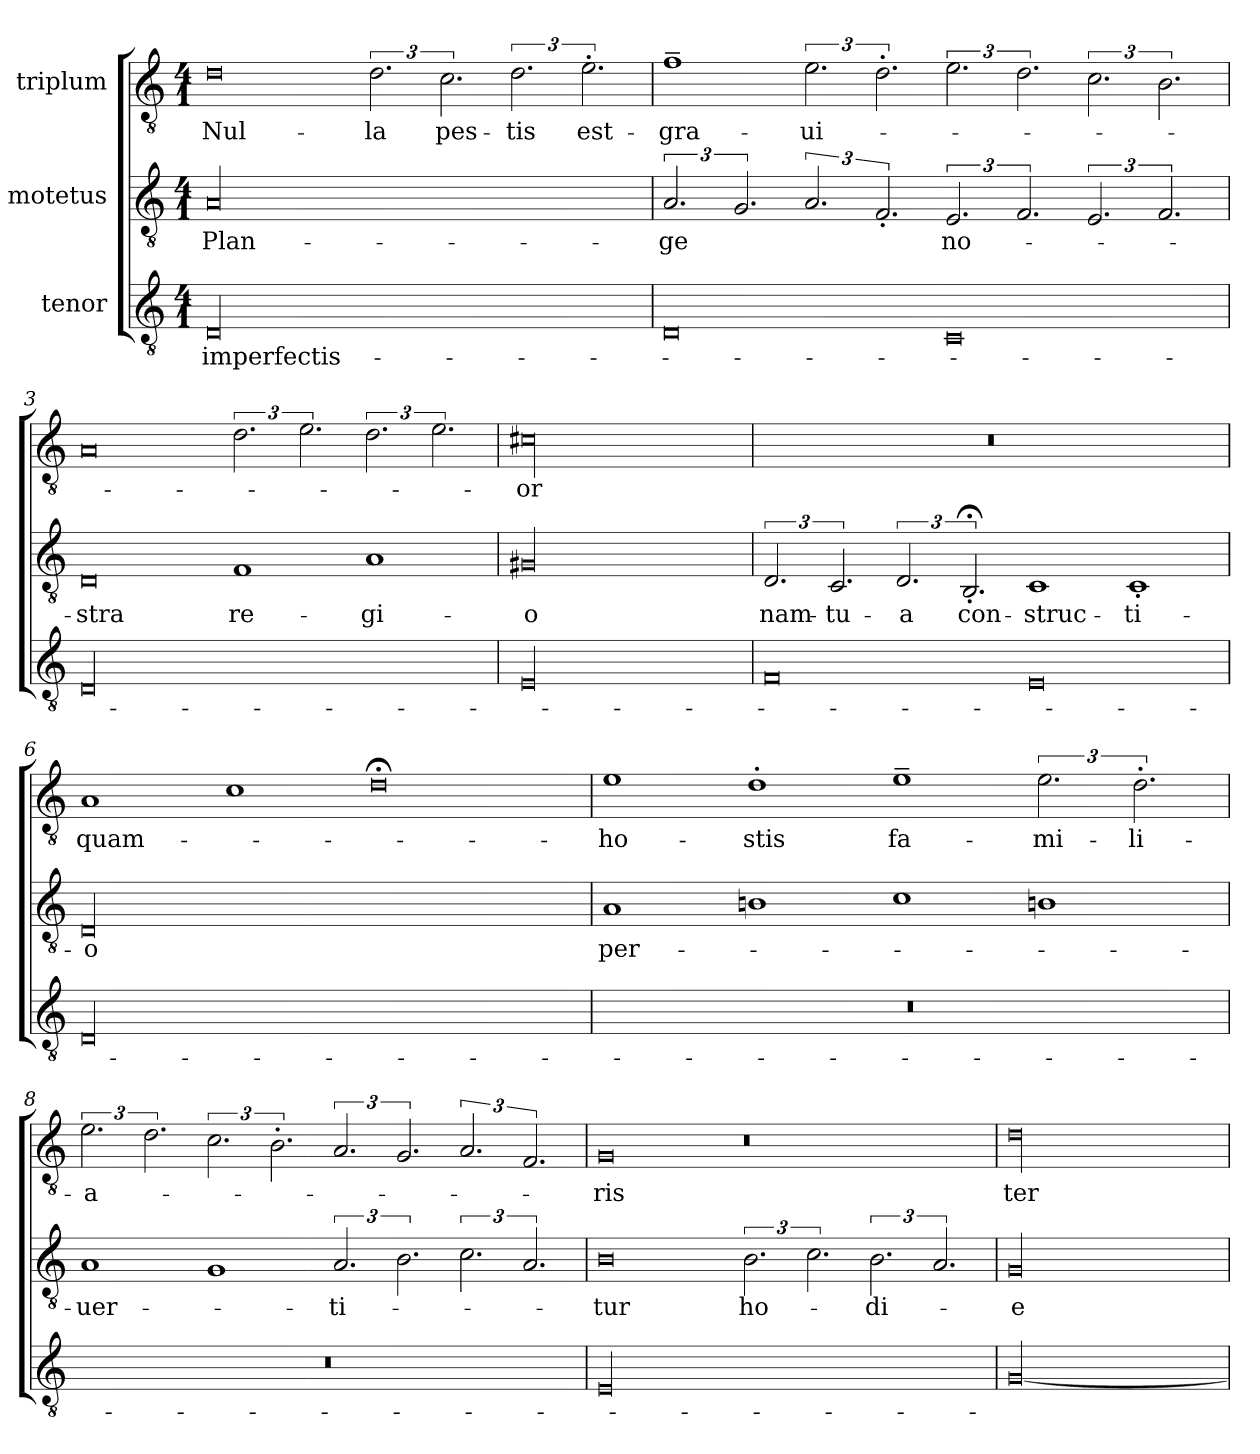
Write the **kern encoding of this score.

**kern	**text	**kern	**text	**kern	**text
*part3	*part3	*part2	*part2	*part1	*part1
*staff3	*staff3	*staff2	*staff2	*staff1	*staff1
*I"tenor	*	*I"motetus	*	*I"triplum	*
*clefGv2	*	*clefGv2	*	*clefGv2	*
*k[]	*	*k[]	*	*k[]	*
*C:	*	*C:	*	*C:	*
*M4/1	*	*M4/1	*	*M4/1	*
=1	=1	=1	=1	=1	=1
00D/	imperfectis-	00A/	Plan-	0d\	Nul-
.	.	.	.	3.d\	-la
.	.	.	.	3.c\	pes-
.	.	.	.	3.d\	-tis
.	.	.	.	3.e'\	est-
=2	=2	=2	=2	=2	=2
0D/	.	3.A/	-ge	1f~\	gra-
.	.	3.G/	.	.	.
.	.	3.A/	.	3.e\	-ui-
.	.	3.F'/	.	3.d'\	.
0C/	.	3.E/	no-	3.e\	.
.	.	3.F/	.	3.d\	.
.	.	3.E/	.	3.c\	.
.	.	3.F/	.	3.B\	.
=3	=3	=3	=3	=3	=3
00D/	.	0D/	-stra	0A/	.
.	.	1F/	re-	3.d\	.
.	.	.	.	3.e\	.
.	.	1A/	-gi-	3.d\	.
.	.	.	.	3.e\	.
=4	=4	=4	=4	=4	=4
00E/	.	00G#X/	-o	00c#X\	-or
=5	=5	=5	=5	=5	=5
0F/	.	3.D/	nam-	00r	.
.	.	3.C/	tu-	.	.
.	.	3.D/	-a	.	.
.	.	3.BB;<'/	con-	.	.
0E/	.	1C/	-struc-	.	.
.	.	1C'/	-ti-	.	.
=6	=6	=6	=6	=6	=6
00D/	.	00D/	-o	1A/	quam-
.	.	.	.	1c\	.
.	.	.	.	0d;<\	.
=7	=7	=7	=7	=7	=7
00r	.	1A/	per-	1e\	ho-
.	.	1Bn\	.	1d'\	-stis
.	.	1c\	.	1e~\	fa-
.	.	1Bn\	.	3.e\	-mi-
.	.	.	.	3.d'\	-li-
=8	=8	=8	=8	=8	=8
00r	.	1A/	-uer-	3.e\	-a-
.	.	.	.	3.d\	.
.	.	1G/	.	3.c\	.
.	.	.	.	3.B'\	.
.	.	3.A/	-ti-	3.A/	.
.	.	3.B\	.	3.G/	.
.	.	3.c\	.	3.A/	.
.	.	3.A/	.	3.F/	.
=9	=9	=9	=9	=9	=9
00E/	.	0B\	-tur	0G/	-ris
.	.	3.B\	ho-	0r	.
.	.	3.c\	.	.	.
.	.	3.B\	-di-	.	.
.	.	3.A/	.	.	.
=10	=10	=10	=10	=10	=10
[00G/	.	00G/	-e	00d\	ter-
=	=	=	=	=	=
*-	*-	*-	*-	*-	*-
